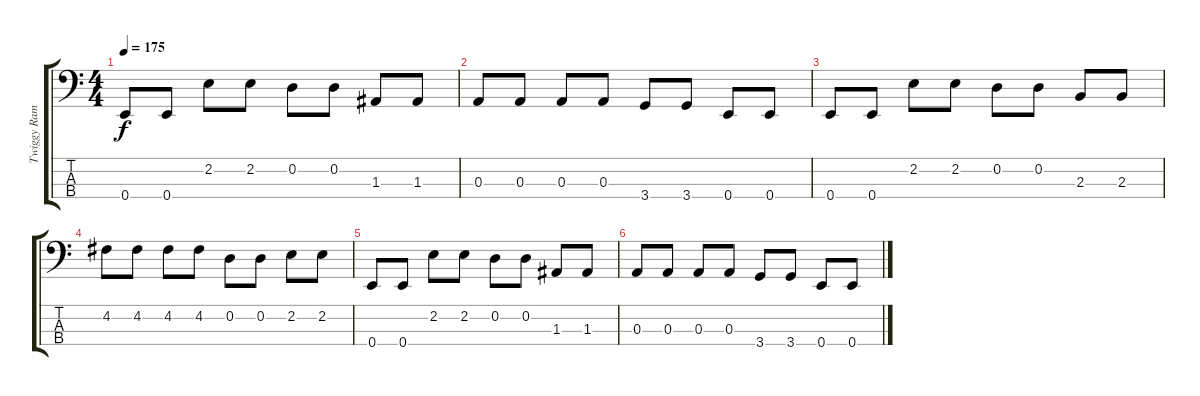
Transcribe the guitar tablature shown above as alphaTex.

\track ("Twiggy Ramirez" "Twiggy Ram") {instrument synthbass1}
\staff {score tabs}
\tuning (G2 D2 A1 E1) {hide}
\ts (4 4)
\tempo 175
\clef f4
\ks c
0.4.8{dy f} 0.4.8 2.2.8 2.2.8 0.2.8 0.2.8 1.3.8 1.3.8 |
0.3.8 0.3.8 0.3.8 0.3.8 3.4.8 3.4.8 0.4.8 0.4.8 |
0.4.8 0.4.8 2.2.8 2.2.8 0.2.8 0.2.8 2.3.8 2.3.8 |
4.2.8 4.2.8 4.2.8 4.2.8 0.2.8 0.2.8 2.2.8 2.2.8 |
0.4.8 0.4.8 2.2.8 2.2.8 0.2.8 0.2.8 1.3.8 1.3.8 |
0.3.8 0.3.8 0.3.8 0.3.8 3.4.8 3.4.8 0.4.8 0.4.8
